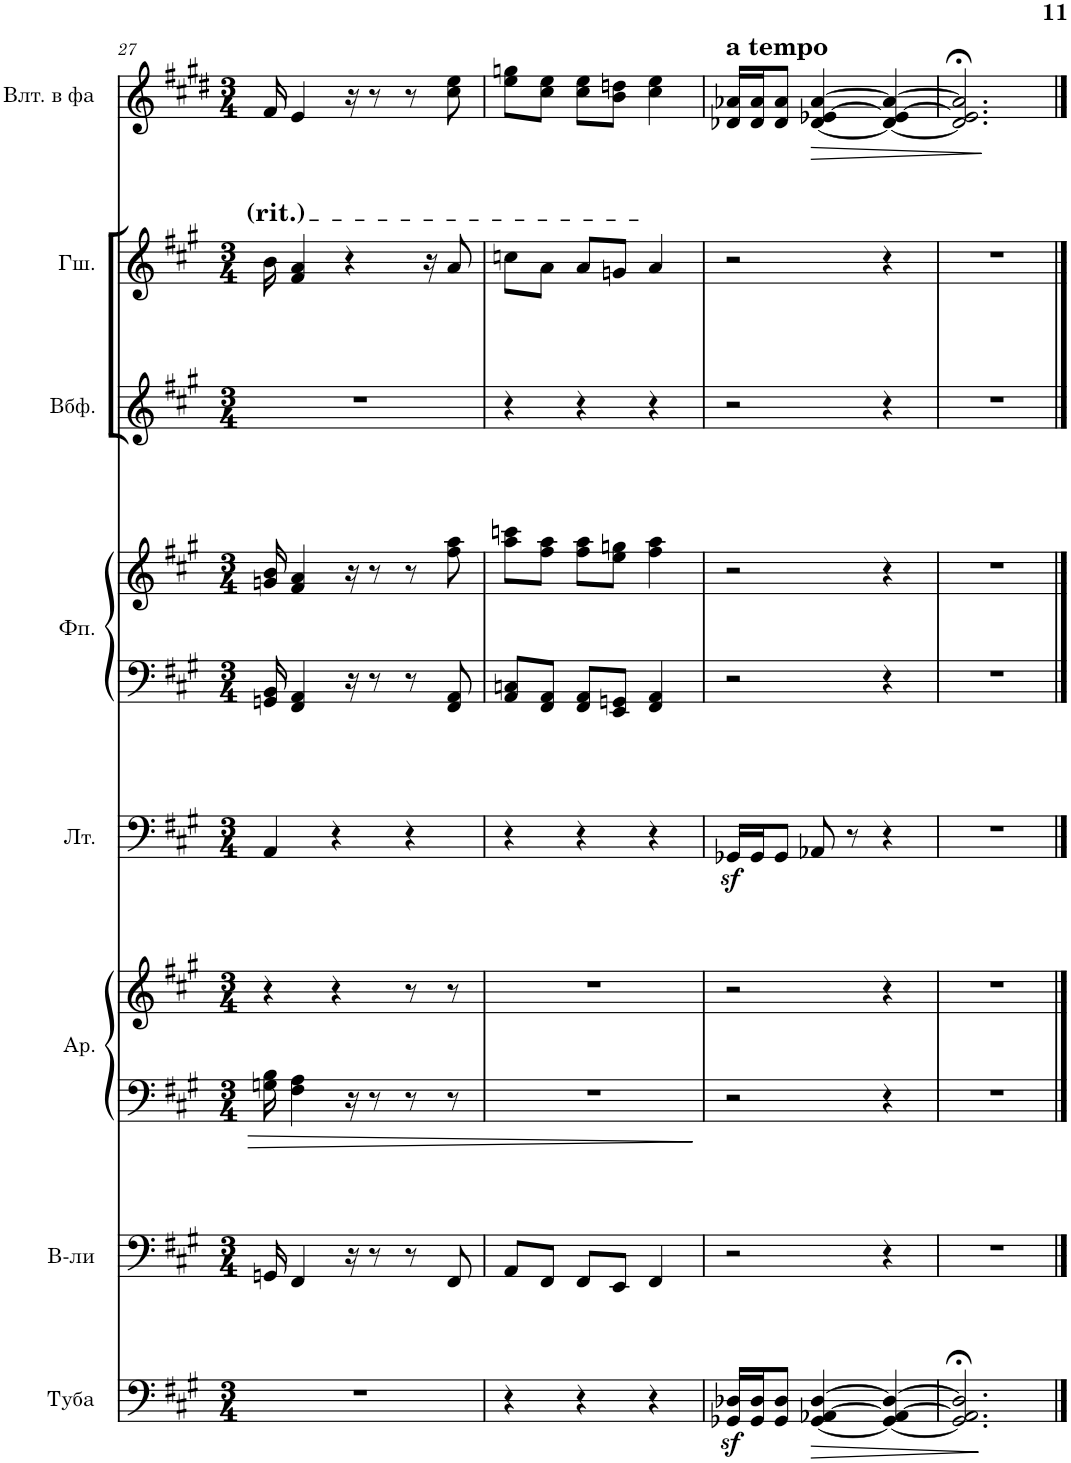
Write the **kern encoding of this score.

**kern	**dynam	**kern	**kern	**kern	**kern	**kern	**kern	**kern	**kern	**kern	**dynam
*part8	*part8	*part7	*part6	*part6	*part5	*part4	*part4	*part3	*part2	*part1	*part1
*staff10	*staff10	*staff9	*staff8	*staff7	*staff6	*staff5	*staff4	*staff3	*staff2	*staff1	*staff1
*I"Туба	*	*I"Виолончели	*I"Арфа	*	*I"Литавры	*I"Фортепиано	*	*I"Вибрафон	*I"Глокеншпиль	*I"Валторна в фа	*
!!LO:PB:g=z
*clefF4	*	*clefF4	*clefF4	*clefG2	*clefF4	*clefF4	*clefG2	*clefG2	*clefG2	*clefG2	*
*	*	*	*	*	*	*	*	*	*Trd-14c-24	*Trd4c7	*
*k[f#c#g#]	*	*k[f#c#g#]	*k[f#c#g#]	*k[f#c#g#]	*k[f#c#g#]	*k[f#c#g#]	*k[f#c#g#]	*k[f#c#g#]	*k[f#c#g#]	*k[f#c#g#d#]	*
*M3/4	*	*M3/4	*M3/4	*M3/4	*M3/4	*M3/4	*M3/4	*M3/4	*M3/4	*M3/4	*
=27	=27	=27	=27	=27	=27	=27	=27	=27	=27	=27	=27
2.r	.	16GGn/	16Gn\ 16B\	4r	4AA/	16GGn/ 16BB/	16gn/ 16b/	2.r	16b\	16f#/	.
.	.	4FF#/	4F#\ 4A\	.	.	4FF#/ 4AA/	4f#/ 4a/	.	4f#/ 4a/	4e/	.
.	.	.	.	4r	4r	.	.	.	.	.	.
.	.	16r	16r	.	.	16r	16r	.	4r	16r	.
.	.	8r	8r	.	.	8r	8r	.	.	8r	.
.	.	8r	8r	8r	4r	8r	8r	.	.	8r	.
.	.	.	.	.	.	.	.	.	16r	.	.
.	.	8FF#/	8r	8r	.	8FF#/ 8AA/	8ff#\ 8aa\	.	8a/	8cc#\ 8ee\	.
=28	=28	=28	=28	=28	=28	=28	=28	=28	=28	=28	=28
4r	.	8AA/L	2.r	2.r	4r	8AA/ 8Cn/L	8aa\ 8cccn\L	4r	8ccn\L	8ee\ 8ggn\L	.
.	.	8FF#/J	.	.	.	8FF#/ 8AA/J	8ff#\ 8aa\J	.	8a\J	8cc#\ 8ee\J	.
4r	.	8FF#/L	.	.	4r	8FF#/ 8AA/L	8ff#\ 8aa\L	4r	8a/L	8cc#\ 8ee\L	.
.	.	8EE/J	.	.	.	8EE/ 8GGn/J	8ee\ 8ggn\J	.	8gn/J	8b\ 8ddn\J	.
4r	.	4FF#/	.	.	4r	4FF#/ 4AA/	4ff#\ 4aa\	4r	4a/	4cc#\ 4ee\	.
=29	=29	=29	=29	=29	=29	=29	=29	=29	=29	=29	=29
!	!	!	!	!	!	!	!	!	!	!LO:TX:a:B:t=a tempo	!
16GG-X/z< 16D-X/z<LL	.	2r	2r	2r	16GG-Xz</LL	2r	2r	2r	2r	16d-X/ 16a-X/LL	.
16GG-/ 16D-/J	.	.	.	.	16GG-/J	.	.	.	.	16d-/ 16a-/J	.
8GG-/ 8D-/J	.	.	.	.	8GG-/J	.	.	.	.	8d-/ 8a-/J	.
!	!LO:HP:b	!	!	!	!	!	!	!	!	!	!LO:HP:b
[4GG-/ [4AA-X/ [4D-/	>	.	.	.	8AA-X/	.	.	.	.	[4d-/ [4e-X/ [4a-/	>
.	.	.	.	.	8r	.	.	.	.	.	.
4GG-/_ 4AA-/_ 4D-/_	.	4r	4r	4r	4r	4r	4r	4r	4r	4d-/_ 4e-/_ 4a-/_	.
=30	=30	=30	=30	=30	=30	=30	=30	=30	=30	=30	=30
2.GG-/];< 2.AA-/];< 2.D-/];<	.	2.r	2.r	2.r	2.r	2.r	2.r	2.r	2.r	2.d-/];< 2.e-/];< 2.a-/];<	.
.	]	.	.	.	.	.	.	.	.	.	]
==	==	==	==	==	==	==	==	==	==	==	==
*-	*-	*-	*-	*-	*-	*-	*-	*-	*-	*-	*-
